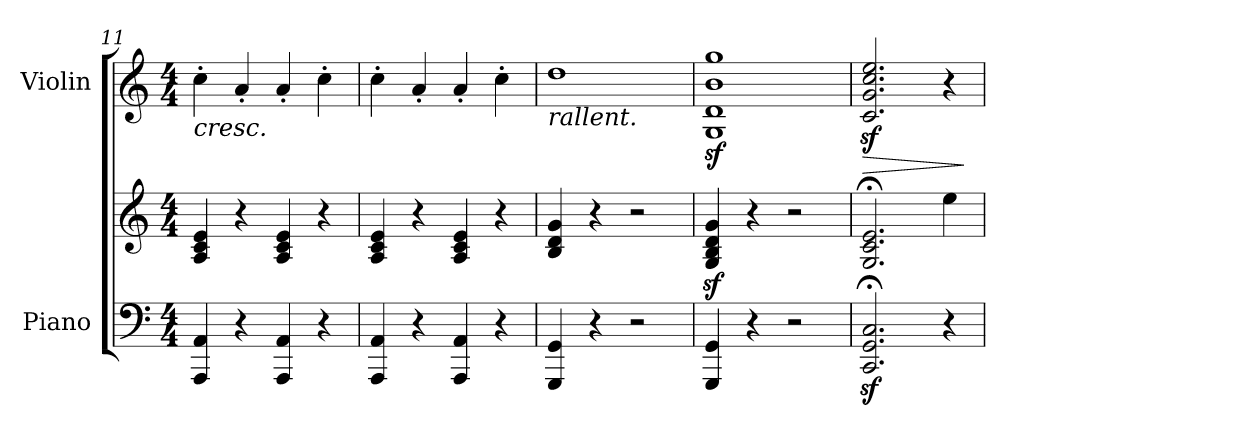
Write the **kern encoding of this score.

**kern	**kern	**kern	**dynam
*part2	*part2	*part1	*part1
*staff3	*staff2	*staff1	*staff1
*I"Piano	*	*I"Violin	*
*I'Pno.	*	*I'Vln.	*
*clefF4	*clefG2	*clefG2	*
*k[]	*k[]	*k[]	*
*M4/4	*M4/4	*M4/4	*
=11	=11	=11	=11
!	!	!LO:TX:b:i:t=cresc.	!
4AAA/ 4AA/	4A/ 4c/ 4e/	4cc'\	.
4r	4r	4a'/	.
4AAA/ 4AA/	4A/ 4c/ 4e/	4a'/	.
4r	4r	4cc'\	.
=12	=12	=12	=12
4AAA/ 4AA/	4A/ 4c/ 4e/	4cc'\	.
4r	4r	4a'/	.
4AAA/ 4AA/	4A/ 4c/ 4e/	4a'/	.
4r	4r	4cc'\	.
=13	=13	=13	=13
*	*	*MM210	*
!	!	!LO:TX:b:i:t=rallent.	!
4GGG/ 4GG/	4B/ 4d/ 4g/	1dd	.
4r	4r	.	.
2r	2r	.	.
=14	=14	=14	=14
4GGG/ 4GG/	4G/z< 4B/z< 4d/z< 4g/z<	1Gz< 1dz< 1bz< 1ggz<	.
4r	4r	.	.
2r	2r	.	.
=15	=15	=15	=15
*	*	*MM100	*
!	!	!	!LO:HP:b
2.CC/z<;< 2.GG/z<;< 2.C/z<;<	2.G/;< 2.c/;< 2.e/;<	2.c/z< 2.g/z< 2.cc/z< 2.ee/z<	>
*	*	*MM270	*
4r	4ee\	4r	.
.	.	.	]
=	=	=	=
*-	*-	*-	*-
